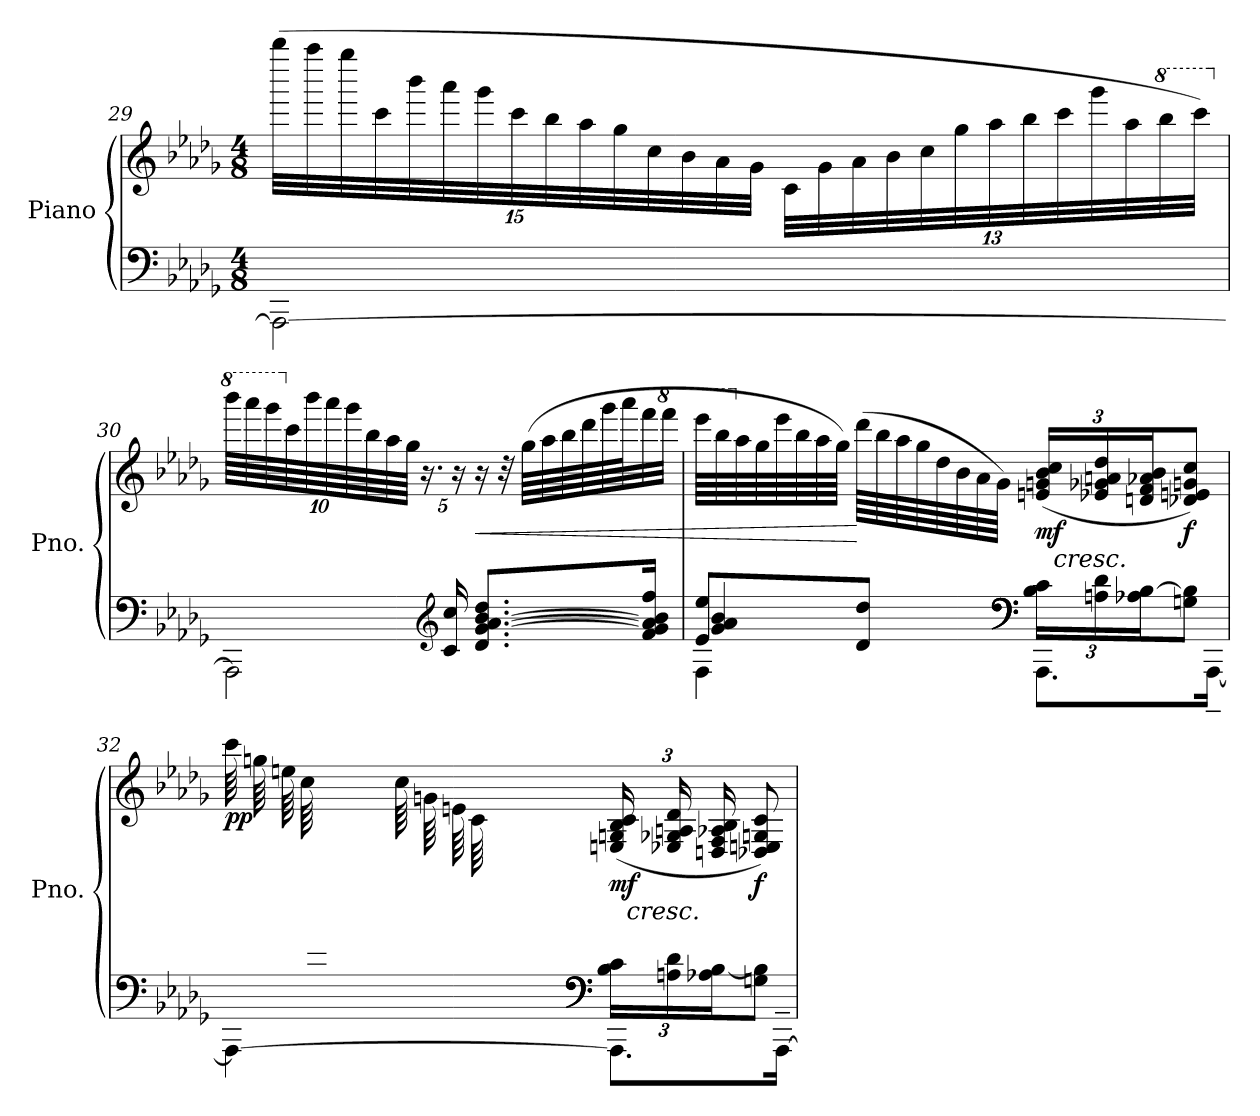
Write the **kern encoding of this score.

**kern	**kern	**dynam
*part1	*part1	*part1
*staff2	*staff1	*staff1/2
*I"Piano	*	*
*I'Pno.	*	*
!!LO:LB:g=z
*clefF4	*clefG2	*
*k[b-e-a-d-g-]	*k[b-e-a-d-g-]	*
*D-:	*D-:	*
*M4/8	*M4/8	*
*	*Xbrackettup	*
=29	=29	=29
2AAA-\_	(>60bbbb-\LLLL	.
.	60aaaa-\	.
.	60gggg-\	.
.	60ccc\	.
.	60bbb-\	.
.	60aaa-\	.
.	60ggg-\	.
.	60ccc\	.
.	60bb-\	.
.	60aa-\	.
.	60gg-\	.
.	60cc\	.
.	60b-\	.
.	60a-\	.
.	60g-\JJJJ	.
.	52c\LLLL	.
.	52g-\	.
.	52a-\	.
.	52b-\	.
.	52cc\	.
.	52gg-\	.
.	52aa-\	.
.	52bb-\	.
.	52ccc\	.
.	52ggg-\	.
.	52aa-\	.
*	*8va	*
.	52bbb-\	.
.	52cccc\JJJJ)	.
=30	=30	=30
*^	*	*
*	*	*X8va	*
*	*	*8va	*
8.ryy	2AAA-\]	(<80bbbb-\LLLL	.
.	.	80aaaa-\	.
.	.	80gggg-\	.
*	*	*X8va	*
.	.	80ccc\	.
.	.	80bbb-\	.
.	.	80aaa-\	.
.	.	80ggg-\	.
.	.	80bb-\	.
.	.	80aa-\	.
.	.	80gg-\JJJJ	.
.	.	20.r	.
*clefG2	*	*	*
16c/ 16cc/)	.	.	.
.	.	20r	.
!	!	!	!LO:HP:b
8.d-/ [>8.g-/ [>8.a-/ [>8.b-/ 8.dd-/L	.	16r	<
.	.	32r	.
.	.	(>64gg-\LLLL	.
.	.	64aa-\	.
.	.	64bb-\	.
.	.	64ddd-\	.
.	.	64ggg-\	.
.	.	64aaa-\J	.
16f/ 16g-/] 16a-/] 16b-/] 16ff/Jk	.	32fff\	.
*	*	*8va	*
.	.	32ffff\JJJ	.
!!LO:LB:g=z
=31	=31	=31	=31
*	*^	*	*
8e-/ 8ee-/L	4F\	4g-/ 4a-/ 4b-/	64eeee-\LLLL	.
.	.	.	64bbb-\	.
*	*	*	*X8va	*
.	.	.	64aa-\	.
.	.	.	64gg-\	.
.	.	.	64eee-\	.
.	.	.	64bb-\	.
.	.	.	64aa-\	.
.	.	.	64gg-\JJJJ)	.
8d-/ 8dd-/J	.	.	(>64ddd-\LLLL	[
.	.	.	64bb-\	.
.	.	.	64aa-\	.
.	.	.	64gg-\	.
.	.	.	64dd-\	.
.	.	.	64b-\	.
.	.	.	64a-\	.
.	.	.	64g-\JJJJ)	.
*clefF4	*	*	*	*
*Xbrackettup	*	*	*	*
!	!	!	!	!LO:DY:b
24B-\ 24c\LL	8.AAA-\L	4ryy	(>24en/ 24gn/ 24b-/ 24cc/LL	mf
!	!	!	!	!LO:HP:b
24An\ 24d-\	.	.	24e-X/ 24g-X/ 24an/ 24dd-/	<
24A-X\ [<24B-\J	.	.	24dn/ 24f/ 24a-X/ 24b-/J	.
!	!	!	!	!LO:DY:b
8Gn\ 8B-\]J	.	.	8d-X/ 8en/ 8gn/ 8cc/J)	f
.	[<16AAA-~<\Jk	.	.	.
*v	*v	*v	*	*
.	.	[
=32	=32	=32
*^	*	*
*	*^	*	*
*	*	*	*8va	*
!	!	!	!	!LO:DY:b
16ryy	4ryy	4AAA-\_	(>64cccc\LLLL	pp
.	.	.	64gggn\	.
.	.	.	64eeen\	.
.	.	.	64ccc\	.
*clefG2	*	*	*	*
64ddd-/	.	.	16ryy	.
64ggn/	.	.	.	.
64een/	.	.	.	.
*X8va	*	*	*	*
64dd-/JJJJ	.	.	.	.
16ryy	.	.	64ccc\LLLL	.
.	.	.	64gg\	.
.	.	.	64ee\	.
.	.	.	64cc\	.
64dd-/	.	.	16ryy	.
64g/	.	.	.	.
64e/	.	.	.	.
64d-/JJJJ)	.	.	.	.
*clefF4	*	*	*	*
!	!	!	!	!LO:DY:b
4ryy	24B-\ 24c\LL	8.AAA-\L]	(>24en/ 24gn/ 24b-/ 24cc/LL	mf
!	!	!	!	!LO:HP:b
.	24An\ 24d-\	.	24e-X/ 24g-X/ 24an/ 24dd-/	<
.	24A-X\ [<24B-\J	.	24dn/ 24f/ 24a-X/ 24b-/J	.
!	!	!	!	!LO:DY:b
.	8Gn\ 8B-\]J	.	8d-X/ 8en/ 8gn/ 8cc/J)	f
.	.	[<16AAA-~<\Jk	.	.
*v	*v	*v	*	*
.	.	[
=	=	=
*-	*-	*-
